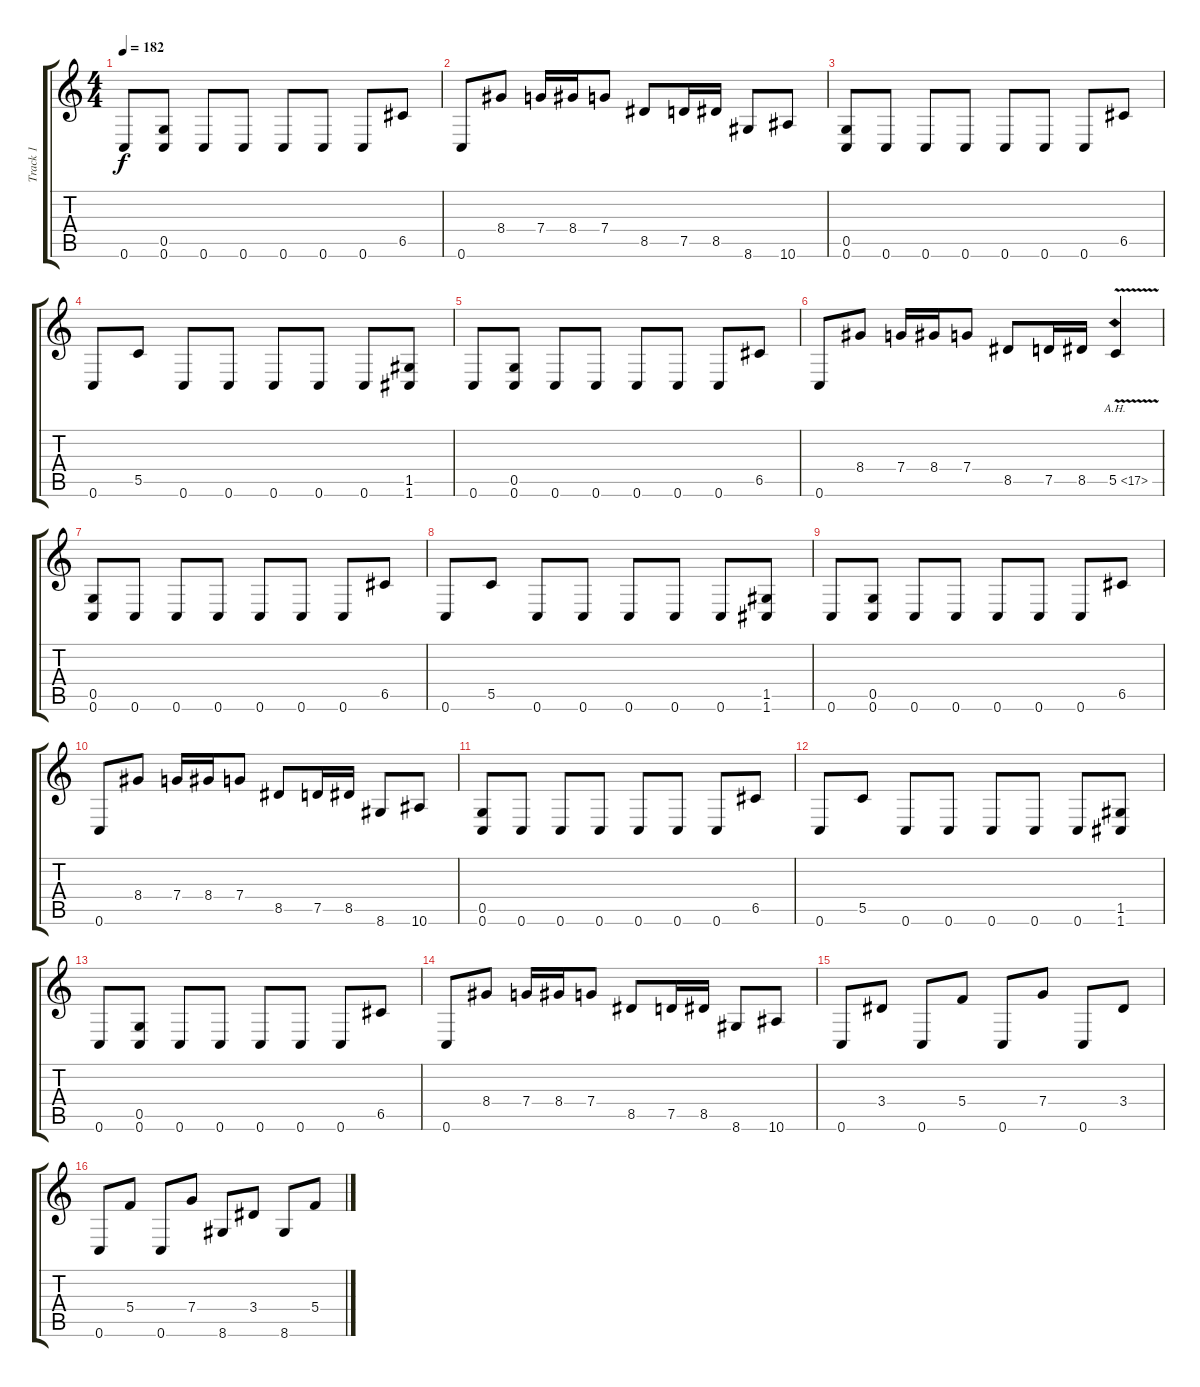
\track ("Track 1" "Track 1") {instrument distortionguitar}
\staff {score tabs}
\tuning (D4 A3 F3 C3 G2 C2) {hide}
\ts (4 4)
\tempo 182
\clef g2
\ks c
0.6.8{dy f} (0.5 0.6).8 0.6.8 0.6.8 0.6.8 0.6.8 0.6.8 6.5.8 |
0.6.8 8.4.8 7.4.16 8.4.16 7.4.8 8.5.8 7.5.16 8.5.16 8.6.8 10.6.8 |
(0.5 0.6).8 0.6.8 0.6.8 0.6.8 0.6.8 0.6.8 0.6.8 6.5.8 |
0.6.8 5.5.8 0.6.8 0.6.8 0.6.8 0.6.8 0.6.8 (1.5 1.6).8 |
0.6.8 (0.5 0.6).8 0.6.8 0.6.8 0.6.8 0.6.8 0.6.8 6.5.8 |
0.6.8 8.4.8 7.4.16 8.4.16 7.4.8 8.5.8 7.5.16 8.5.16 5.5{ah 12 v}.4 |
(0.5 0.6).8 0.6.8 0.6.8 0.6.8 0.6.8 0.6.8 0.6.8 6.5.8 |
0.6.8 5.5.8 0.6.8 0.6.8 0.6.8 0.6.8 0.6.8 (1.5 1.6).8 |
0.6.8 (0.5 0.6).8 0.6.8 0.6.8 0.6.8 0.6.8 0.6.8 6.5.8 |
0.6.8 8.4.8 7.4.16 8.4.16 7.4.8 8.5.8 7.5.16 8.5.16 8.6.8 10.6.8 |
(0.5 0.6).8 0.6.8 0.6.8 0.6.8 0.6.8 0.6.8 0.6.8 6.5.8 |
0.6.8 5.5.8 0.6.8 0.6.8 0.6.8 0.6.8 0.6.8 (1.5 1.6).8 |
0.6.8 (0.5 0.6).8 0.6.8 0.6.8 0.6.8 0.6.8 0.6.8 6.5.8 |
0.6.8 8.4.8 7.4.16 8.4.16 7.4.8 8.5.8 7.5.16 8.5.16 8.6.8 10.6.8 |
0.6.8 3.4.8 0.6.8 5.4.8 0.6.8 7.4.8 0.6.8 3.4.8 |
0.6.8 5.4.8 0.6.8 7.4.8 8.6.8 3.4.8 8.6.8 5.4.8
